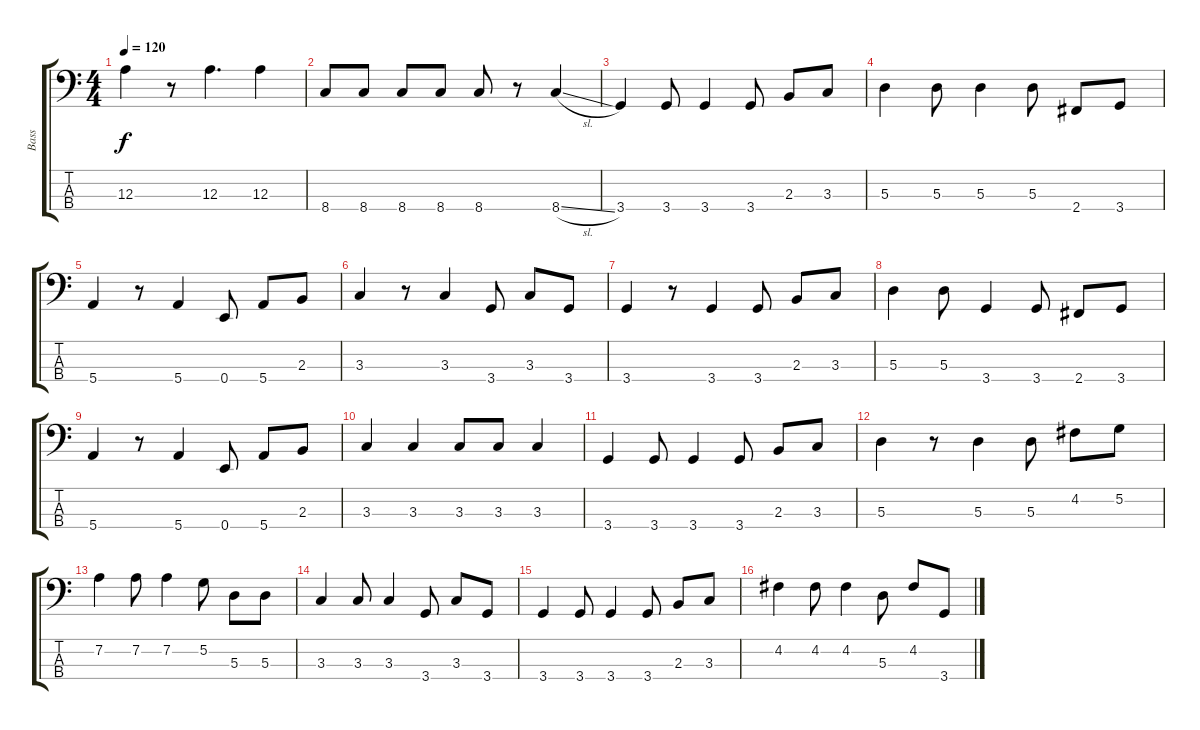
\track ("Bass" "Bass") {instrument electricbassfinger}
\staff {score tabs}
\tuning (G2 D2 A1 E1) {hide}
\ts (4 4)
\tempo 120
\clef f4
\ks c
12.3.4{dy f} r.8 12.3.4{d} 12.3.4 |
8.4.8 8.4.8 8.4.8 8.4.8 8.4.8 r.8 8.4{sl}.4 |
3.4.4 3.4.8 3.4.4 3.4.8 2.3.8 3.3.8 |
5.3.4 5.3.8 5.3.4 5.3.8 2.4.8 3.4.8 |
5.4.4 r.8 5.4.4 0.4.8 5.4.8 2.3.8 |
3.3.4 r.8 3.3.4 3.4.8 3.3.8 3.4.8 |
3.4.4 r.8 3.4.4 3.4.8 2.3.8 3.3.8 |
5.3.4 5.3.8 3.4.4 3.4.8 2.4.8 3.4.8 |
5.4.4 r.8 5.4.4 0.4.8 5.4.8 2.3.8 |
3.3.4 3.3.4 3.3.8 3.3.8 3.3.4 |
3.4.4 3.4.8 3.4.4 3.4.8 2.3.8 3.3.8 |
5.3.4 r.8 5.3.4 5.3.8 4.2.8 5.2.8 |
7.2.4 7.2.8 7.2.4 5.2.8 5.3.8 5.3.8 |
3.3.4 3.3.8 3.3.4 3.4.8 3.3.8 3.4.8 |
3.4.4 3.4.8 3.4.4 3.4.8 2.3.8 3.3.8 |
4.2.4 4.2.8 4.2.4 5.3.8 4.2.8 3.4.8
